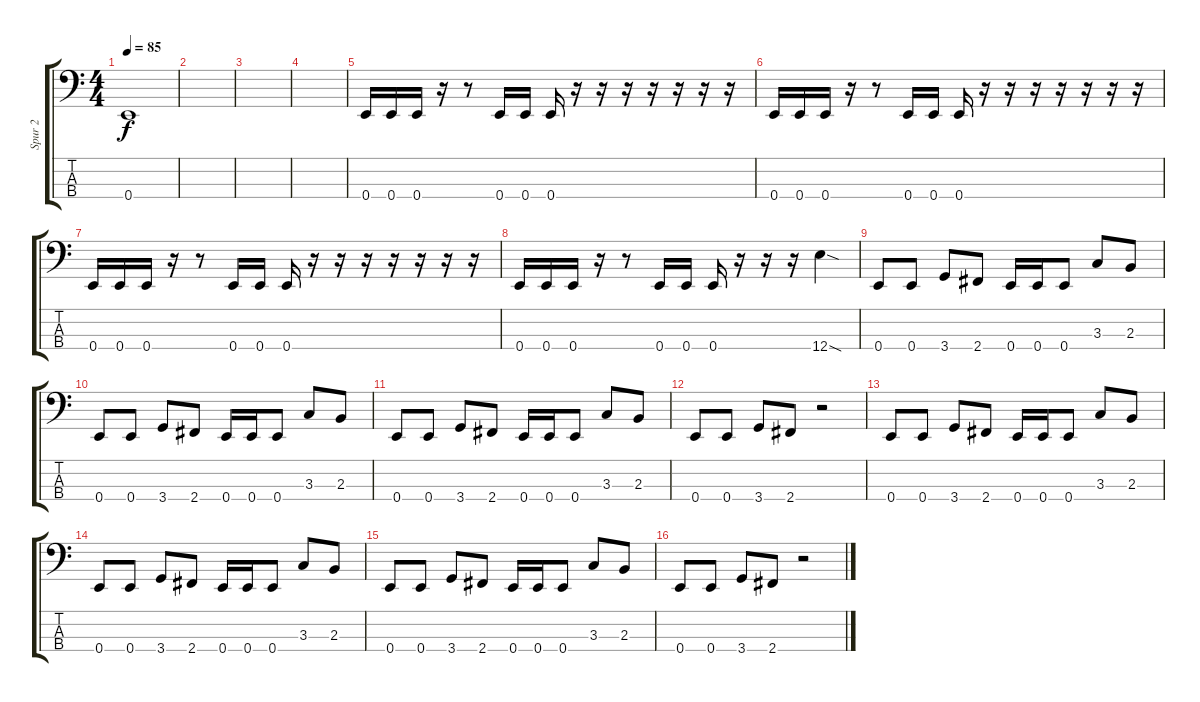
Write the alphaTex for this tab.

\track ("Spur 2" "Spur 2") {instrument distortionguitar}
\staff {score tabs}
\tuning (G2 D2 A1 E1) {hide}
\ts (4 4)
\tempo 85
\clef f4
\ks c
0.4.1{dy f instrument distortionguitar} |
|
|
|
0.4.16 0.4.16 0.4.16 r.16 r.8 0.4.16 0.4.16 0.4.16 r.16 r.16 r.16 r.16 r.16 r.16 r.16 |
0.4.16 0.4.16 0.4.16 r.16 r.8 0.4.16 0.4.16 0.4.16 r.16 r.16 r.16 r.16 r.16 r.16 r.16 |
0.4.16 0.4.16 0.4.16 r.16 r.8 0.4.16 0.4.16 0.4.16 r.16 r.16 r.16 r.16 r.16 r.16 r.16 |
0.4.16 0.4.16 0.4.16 r.16 r.8 0.4.16 0.4.16 0.4.16 r.16 r.16 r.16 12.4{sod}.4 |
0.4.8 0.4.8 3.4.8 2.4.8 0.4.16 0.4.16 0.4.8 3.3.8 2.3.8 |
0.4.8 0.4.8 3.4.8 2.4.8 0.4.16 0.4.16 0.4.8 3.3.8 2.3.8 |
0.4.8 0.4.8 3.4.8 2.4.8 0.4.16 0.4.16 0.4.8 3.3.8 2.3.8 |
0.4.8 0.4.8 3.4.8 2.4.8 r.2 |
0.4.8 0.4.8 3.4.8 2.4.8 0.4.16 0.4.16 0.4.8 3.3.8 2.3.8 |
0.4.8 0.4.8 3.4.8 2.4.8 0.4.16 0.4.16 0.4.8 3.3.8 2.3.8 |
0.4.8 0.4.8 3.4.8 2.4.8 0.4.16 0.4.16 0.4.8 3.3.8 2.3.8 |
0.4.8 0.4.8 3.4.8 2.4.8 r.2
